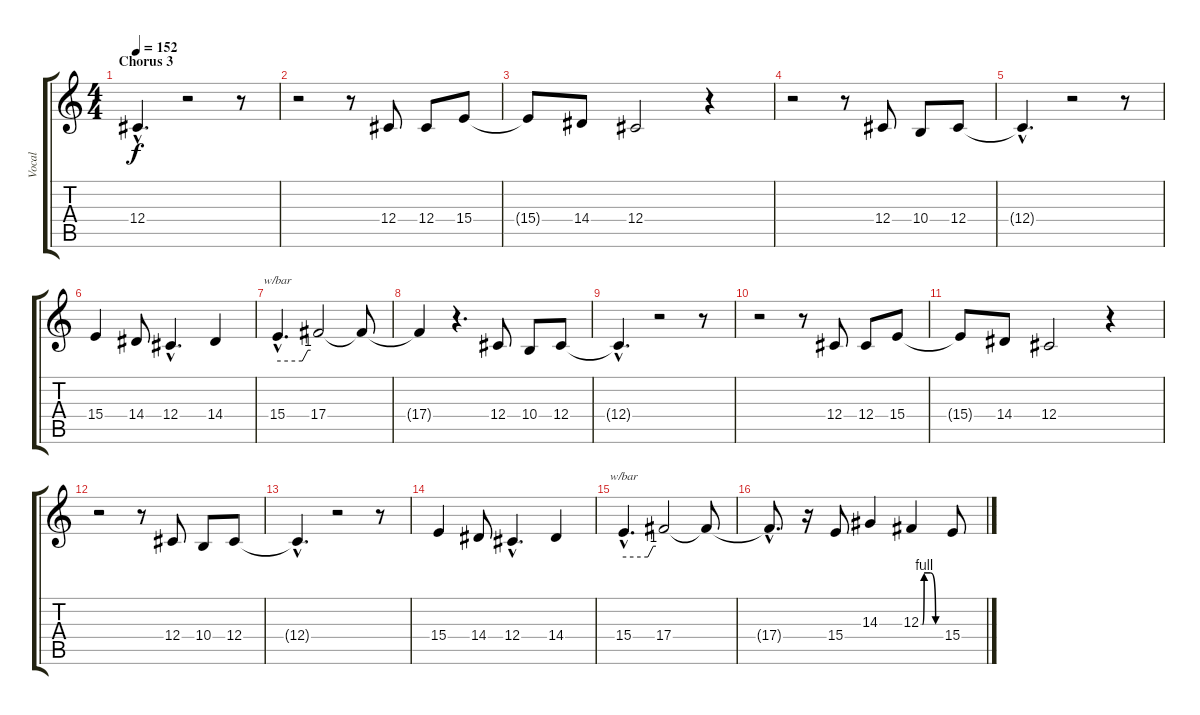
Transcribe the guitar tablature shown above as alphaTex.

\track ("Vocal" "Vocal") {instrument viola}
\staff {score tabs}
\tuning (Eb4 Bb3 Gb3 Db3 Ab2 Eb2) {hide}
\ts (4 4)
\section ("" "Chorus 3")
\tempo 152
\clef g2
\ks c
12.4{hac t}.4{d dy f} r.2 r.8 |
r.2 r.8 12.4.8 12.4.8 15.4.8 |
15.4{t}.8 14.4.8 12.4.2 r.4 |
r.2 r.8 12.4.8 10.4.8 12.4.8 |
12.4{hac t}.4{d} r.2 r.8 |
15.4.4 14.4.8 12.4{hac}.4{d} 14.4.4 |
15.4{hac}.4{d tbe (custom default 0 0 45 0 55 4 60 4)} 17.4.2 17.4{t}.8 |
17.4{t}.4 r.4{d} 12.4.8 10.4.8 12.4.8 |
12.4{hac t}.4{d} r.2 r.8 |
r.2 r.8 12.4.8 12.4.8 15.4.8 |
15.4{t}.8 14.4.8 12.4.2 r.4 |
r.2 r.8 12.4.8 10.4.8 12.4.8 |
12.4{hac t}.4{d} r.2 r.8 |
15.4.4 14.4.8 12.4{hac}.4{d} 14.4.4 |
15.4{hac}.4{d tbe (custom default 0 0 45 0 55 4 60 4)} 17.4.2 17.4{t}.8 |
17.4{hac t}.8{d} r.16 15.4.8 14.3.4 12.3{be (custom 0 0 5 0 10 4 30 4 45 0 60 0)}.4 15.4.8
